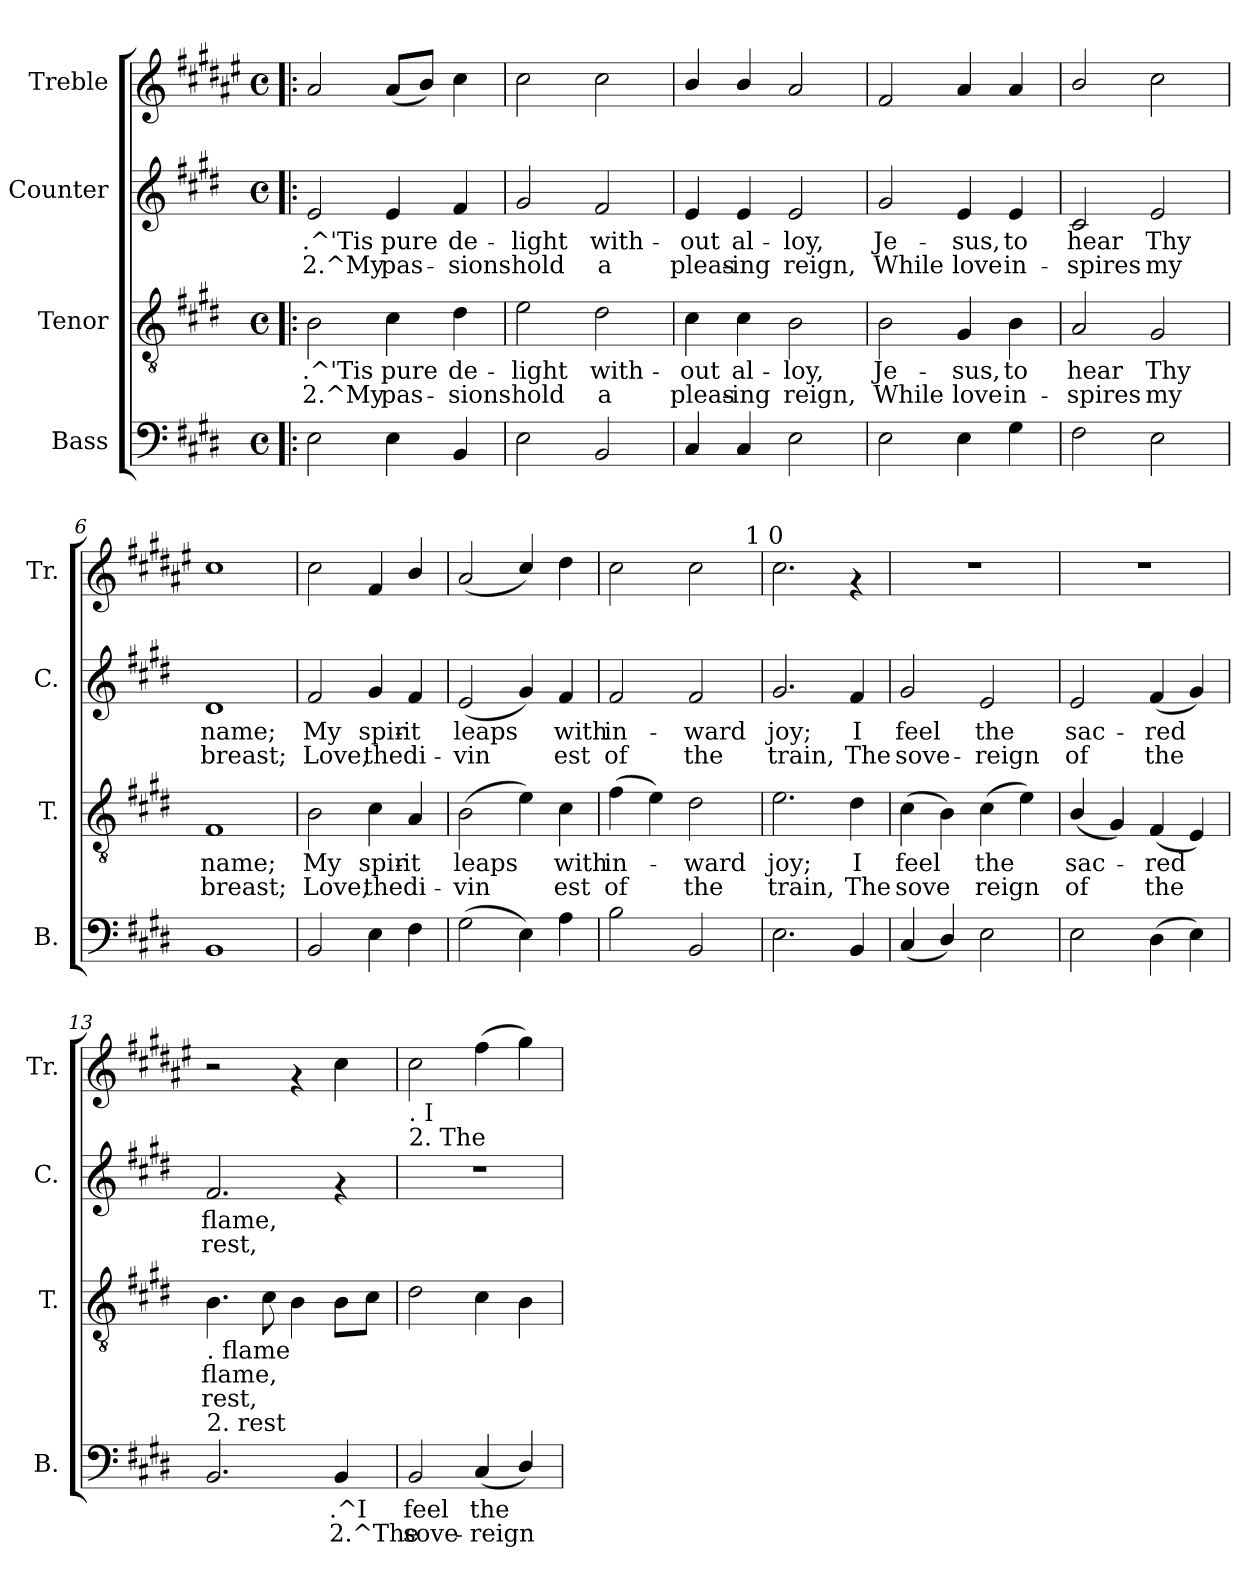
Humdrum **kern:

**kern	**text	**text	**kern	**text	**text	**kern	**text	**text	**kern
*part4	*part4	*part4	*part3	*part3	*part3	*part2	*part2	*part2	*part1
*staff4	*staff4	*staff4	*staff3	*staff3	*staff3	*staff2	*staff2	*staff2	*staff1
*I"Bass	*	*	*I"Tenor	*	*	*I"Counter	*	*	*I"Treble
*I'B.	*	*	*I'T.	*	*	*I'C.	*	*	*I'Tr.
!!LO:PB:g=z
*stria5	*	*	*stria5	*	*	*stria5	*	*	*stria5
*clefF4	*	*	*clefGv2	*	*	*clefG2	*	*	*clefG2
*	*	*	*	*	*	*	*	*	*ITrd1c2
*k[f#c#g#d#]	*	*	*k[f#c#g#d#]	*	*	*k[f#c#g#d#]	*	*	*k[f#c#g#d#]
*E:	*	*	*E:	*	*	*E:	*	*	*E:
*M4/4	*	*	*M4/4	*	*	*M4/4	*	*	*M4/4
*met(c)	*	*	*met(c)	*	*	*met(c)	*	*	*met(c)
=1!|:	=1!|:	=1!|:	=1!|:	=1!|:	=1!|:	=1!|:	=1!|:	=1!|:	=1!|:
!	!LO:LY:b:rj	!	!	!LO:LY:a:rj	!LO:LY:a:rj	!	!LO:LY:b:rj	!LO:LY:b:rj	!
2E\	.	.	2B\	.^'Tis	2.^My	2e/	.^'Tis	2.^My	2g#/
!	!LO:LY:b:rj	!	!	!LO:LY:a:rj	!LO:LY:a:rj	!	!LO:LY:b:rj	!LO:LY:b:rj	!
4E\	.	.	4c#\	pure	pas-	4e/	pure	pas-	(<8g#/L
.	.	.	.	.	.	.	.	.	8a/J)
!	!LO:LY:b:rj	!	!	!LO:LY:a:rj	!LO:LY:a:rj	!	!LO:LY:b:rj	!LO:LY:b:rj	!
4BB/	.	.	4d#\	-de-	-sions	4f#/	-de-	-sions	4b\
=2	=2	=2	=2	=2	=2	=2	=2	=2	=2
!	!LO:LY:b:rj	!	!	!LO:LY:a:rj	!LO:LY:a:rj	!	!LO:LY:b:rj	!LO:LY:b:rj	!
2E\	.	.	2e\	light	hold	2g#/	light	hold	2b\
!	!LO:LY:b:rj	!	!	!LO:LY:a:rj	!LO:LY:a:rj	!	!LO:LY:b:rj	!LO:LY:b:rj	!
2BB/	.	.	2d#\	with-	-a	2f#/	with-	-a	2b\
=3	=3	=3	=3	=3	=3	=3	=3	=3	=3
!	!LO:LY:b:rj	!	!	!LO:LY:a:rj	!LO:LY:a:rj	!	!LO:LY:b:rj	!LO:LY:b:rj	!
4C#/	.	.	4c#\	out	pleas-	4e/	out	pleas-	4a/
!	!LO:LY:b:rj	!	!	!LO:LY:a:rj	!LO:LY:a:rj	!	!LO:LY:b:rj	!LO:LY:b:rj	!
4C#/	.	.	4c#\	-al-	-ing	4e/	-al-	-ing	4a/
!	!LO:LY:b:rj	!	!	!LO:LY:a:rj	!LO:LY:a:rj	!	!LO:LY:b:rj	!LO:LY:b:rj	!
2E\	.	.	2B\	loy,	reign,	2e/	loy,	reign,	2g#/
=4	=4	=4	=4	=4	=4	=4	=4	=4	=4
!	!LO:LY:b:rj	!	!	!LO:LY:a:rj	!LO:LY:a:rj	!	!LO:LY:b:rj	!LO:LY:b:rj	!
2E\	.	.	2B\	Je-	-While	2g#/	Je-	-While	2e/
!	!LO:LY:b:rj	!	!	!LO:LY:a:rj	!LO:LY:a:rj	!	!LO:LY:b:rj	!LO:LY:b:rj	!
4E\	.	.	4G#/	sus,	love	4e/	sus,	love	4g#/
!	!LO:LY:b:rj	!	!	!LO:LY:a:rj	!LO:LY:a:rj	!	!LO:LY:b:rj	!LO:LY:b:rj	!
4G#\	.	.	4B\	to	in-	4e/	to	in-	4g#/
=5	=5	=5	=5	=5	=5	=5	=5	=5	=5
!	!LO:LY:b:rj	!	!	!LO:LY:a:rj	!LO:LY:a:rj	!	!LO:LY:b:rj	!LO:LY:b:rj	!
2F#\	.	.	2A/	-hear	spires	2c#/	-hear	spires	2a/
!	!LO:LY:b:rj	!	!	!LO:LY:a:rj	!LO:LY:a:rj	!	!LO:LY:b:rj	!LO:LY:b:rj	!
2E\	.	.	2G#/	Thy	my	2e/	Thy	my	2b\
=6	=6	=6	=6	=6	=6	=6	=6	=6	=6
!	!LO:LY:b:rj	!	!	!LO:LY:a:rj	!LO:LY:a:rj	!	!LO:LY:b:rj	!LO:LY:b:rj	!
1BB	.	.	1F#	name;	breast;	1d#	name;	breast;	1b
!!LO:LB:g=z
=7	=7	=7	=7	=7	=7	=7	=7	=7	=7
!	!LO:LY:b:rj	!	!	!LO:LY:a:rj	!LO:LY:a:rj	!	!LO:LY:b:rj	!LO:LY:b:rj	!
2BB/	.	.	2B\	My	Love,	2f#/	My	Love,	2b\
!	!LO:LY:b:rj	!	!	!LO:LY:a:rj	!LO:LY:a:rj	!	!LO:LY:b:rj	!LO:LY:b:rj	!
4E\	.	.	4c#\	spir-	-the	4g#/	spir-	-the	4e/
!	!LO:LY:b:rj	!	!	!LO:LY:a:rj	!LO:LY:a:rj	!	!LO:LY:b:rj	!LO:LY:b:rj	!
4F#\	.	.	4A/	it	di-	4f#/	it	di-	4a/
=8	=8	=8	=8	=8	=8	=8	=8	=8	=8
!	!LO:LY:b:rj	!	!	!LO:LY:a:rj	!LO:LY:a:rj	!	!LO:LY:b:rj	!LO:LY:b:rj	!
(>2G#\	.	.	(>2B\	-leaps	vin-	(<2e/	-leaps	vin-	(<2g#/
!	!LO:LY:b:rj	!	!	!LO:LY:a:rj	!LO:LY:a:rj	!	!LO:LY:b:rj	!LO:LY:b:rj	!
4E\)	.	.	4e\)	--	-	4g#/)	--	-	4b/)
!	!LO:LY:b:rj	!	!	!LO:LY:a:rj	!LO:LY:a:rj	!	!LO:LY:b:rj	!LO:LY:b:rj	!
4A\	.	.	4c#\	with	est	4f#/	with	est	4cc#\
=9	=9	=9	=9	=9	=9	=9	=9	=9	=9
!	!LO:LY:b:rj	!	!	!LO:LY:a:rj	!LO:LY:a:rj	!	!LO:LY:b:rj	!LO:LY:b:rj	!
*	*	*	*	*	*	*	*	*	*^
2B\	.	.	(>4f#\	in-	-of	2f#/	in-	-of	2b\	2...ryy
!	!	!	!	!LO:LY:a:rj	!LO:LY:a:rj	!	!	!	!	!
.	.	.	4e\)	.	.	.	.	.	.	.
!	!LO:LY:b:rj	!	!	!LO:LY:a:rj	!LO:LY:a:rj	!	!LO:LY:b:rj	!LO:LY:b:rj	!	!
2BB/	.	.	2d#\	ward	the	2f#/	ward	the	2b\	.
!	!	!	!	!	!	!	!	!	!	!LO:TX:a:t=1 0
.	.	.	.	.	.	.	.	.	.	16ryy
=10	=10	=10	=10	=10	=10	=10	=10	=10	=10	=10
!	!LO:LY:b:rj	!	!	!LO:LY:a:rj	!LO:LY:a:rj	!	!LO:LY:b:rj	!LO:LY:b:rj	!	!
*	*	*	*	*	*	*	*	*	*v	*v
2.E\	.	.	2.e\	joy;	train,	2.g#/	joy;	train,	2.b\
!	!LO:LY:b:rj	!	!	!LO:LY:a:rj	!LO:LY:a:rj	!	!LO:LY:b:rj	!LO:LY:b:rj	!
4BB/	.	.	4d#\	I	The	4f#/	I	The	4rf
=11	=11	=11	=11	=11	=11	=11	=11	=11	=11
!	!LO:LY:b:rj	!	!	!LO:LY:a:rj	!LO:LY:a:rj	!	!LO:LY:b:rj	!LO:LY:b:rj	!
(<4C#/	.	.	(>4c#\	feel	sove-	2g#/	feel	sove-	1r
!	!LO:LY:b:rj	!	!	!LO:LY:a:rj	!LO:LY:a:rj	!	!	!	!
4D#/)	.	.	4B\)	--	-	.	.	.	.
!	!LO:LY:b:rj	!	!	!LO:LY:a:rj	!LO:LY:a:rj	!	!LO:LY:b:rj	!LO:LY:b:rj	!
2E\	.	.	(>4c#\	the	reign	2e/	-the	reign	.
!	!	!	!	!LO:LY:a:rj	!LO:LY:a:rj	!	!	!	!
.	.	.	4e\)	.	.	.	.	.	.
=12	=12	=12	=12	=12	=12	=12	=12	=12	=12
!	!LO:LY:b:rj	!	!	!LO:LY:a:rj	!LO:LY:a:rj	!	!LO:LY:b:rj	!LO:LY:b:rj	!
2E\	.	.	(<4B/	sac-	-of	2e/	sac-	-of	1r
!	!	!	!	!LO:LY:a:rj	!LO:LY:a:rj	!	!	!	!
.	.	.	4G#/)	.	.	.	.	.	.
!	!LO:LY:b:rj	!	!	!LO:LY:a:rj	!LO:LY:a:rj	!	!LO:LY:b:rj	!LO:LY:b:rj	!
(>4D#\	.	.	(<4F#/	red	the	(<4f#/	red	the	.
!	!LO:LY:b:rj	!	!	!LO:LY:a:rj	!LO:LY:a:rj	!	!LO:LY:b:rj	!LO:LY:b:rj	!
4E\)	.	.	4E/)	.	.	4g#/)	.	.	.
!!LO:LB:g=z
=13	=13	=13	=13	=13	=13	=13	=13	=13	=13
!	!	!	!LO:TX:b:t=. flame	!	!	!	!	!	!
!LO:TX:a:t=2. rest	!	!	!	!	!	!	!	!	!
!	!LO:LY:b:rj	!LO:LY:b:rj	!	!LO:LY:a:rj	!LO:LY:a:rj	!	!LO:LY:b:rj	!LO:LY:b:rj	!
2.BB/	.	.	4.B<\	flame,	rest,	2.f#/	flame,	rest,	2r
!	!	!	!	!LO:LY:a:rj	!LO:LY:a:rj	!	!	!	!
.	.	.	8c#\	.	.	.	.	.	.
!	!	!	!	!LO:LY:a:rj	!LO:LY:a:rj	!	!	!	!
.	.	.	4B\	.	.	.	.	.	4rf
!	!LO:LY:b:rj	!LO:LY:b:rj	!	!LO:LY:a:rj	!LO:LY:a:rj	!	!	!	!
4BB</	.^I	2.^The	8B\L	.	.	4rf	.	.	4b<\
!	!	!	!	!LO:LY:a:rj	!LO:LY:a:rj	!	!	!	!
.	.	.	8c#\J	.	.	.	.	.	.
=14	=14	=14	=14	=14	=14	=14	=14	=14	=14
!	!	!	!	!	!	!	!	!	!LO:TX:b:t=. I
!	!	!	!	!	!	!	!	!	!LO:TX:b:t=2. The
!	!LO:LY:b:rj	!LO:LY:b:rj	!	!LO:LY:a:rj	!	!	!	!	!
2BB/	feel	sove-	2d#\	.	.	1r	.	.	2b\
!	!LO:LY:b:rj	!LO:LY:b:rj	!	!LO:LY:a:rj	!	!	!	!	!
(<4C#/	-the	reign	4c#\	.	.	.	.	.	(>4ee\
!	!LO:LY:b:rj	!LO:LY:b:rj	!	!LO:LY:a:rj	!	!	!	!	!
4D#/)	.	.	4B\	.	.	.	.	.	4ff#\)
=	=	=	=	=	=	=	=	=	=
*-	*-	*-	*-	*-	*-	*-	*-	*-	*-
